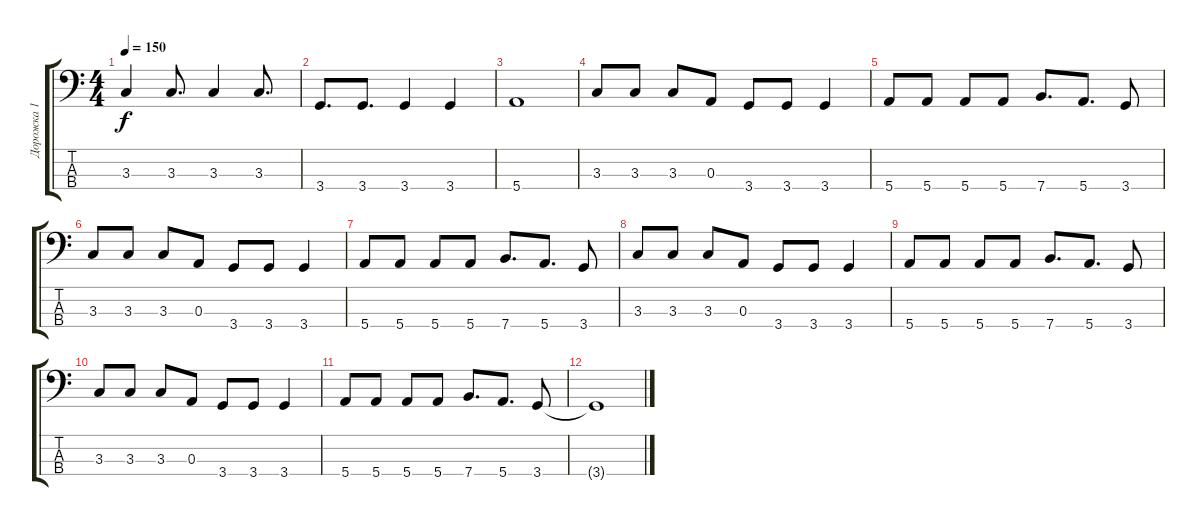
\track ("Дорожка 1" "Дорожка 1") {instrument electricbasspick}
\staff {score tabs}
\tuning (G2 D2 A1 E1) {hide}
\ts (4 4)
\tempo 150
\clef f4
\ks c
3.3.4{dy f} 3.3.8{d} 3.3.4 3.3.8{d} |
3.4.8{d} 3.4.8{d} 3.4.4 3.4.4 |
5.4.1 |
3.3.8 3.3.8 3.3.8 0.3.8 3.4.8 3.4.8 3.4.4 |
5.4.8 5.4.8 5.4.8 5.4.8 7.4.8{d} 5.4.8{d} 3.4.8 |
3.3.8 3.3.8 3.3.8 0.3.8 3.4.8 3.4.8 3.4.4 |
5.4.8 5.4.8 5.4.8 5.4.8 7.4.8{d} 5.4.8{d} 3.4.8 |
3.3.8 3.3.8 3.3.8 0.3.8 3.4.8 3.4.8 3.4.4 |
5.4.8 5.4.8 5.4.8 5.4.8 7.4.8{d} 5.4.8{d} 3.4.8 |
3.3.8 3.3.8 3.3.8 0.3.8 3.4.8 3.4.8 3.4.4 |
5.4.8 5.4.8 5.4.8 5.4.8 7.4.8{d} 5.4.8{d} 3.4.8 |
3.4{t}.1
